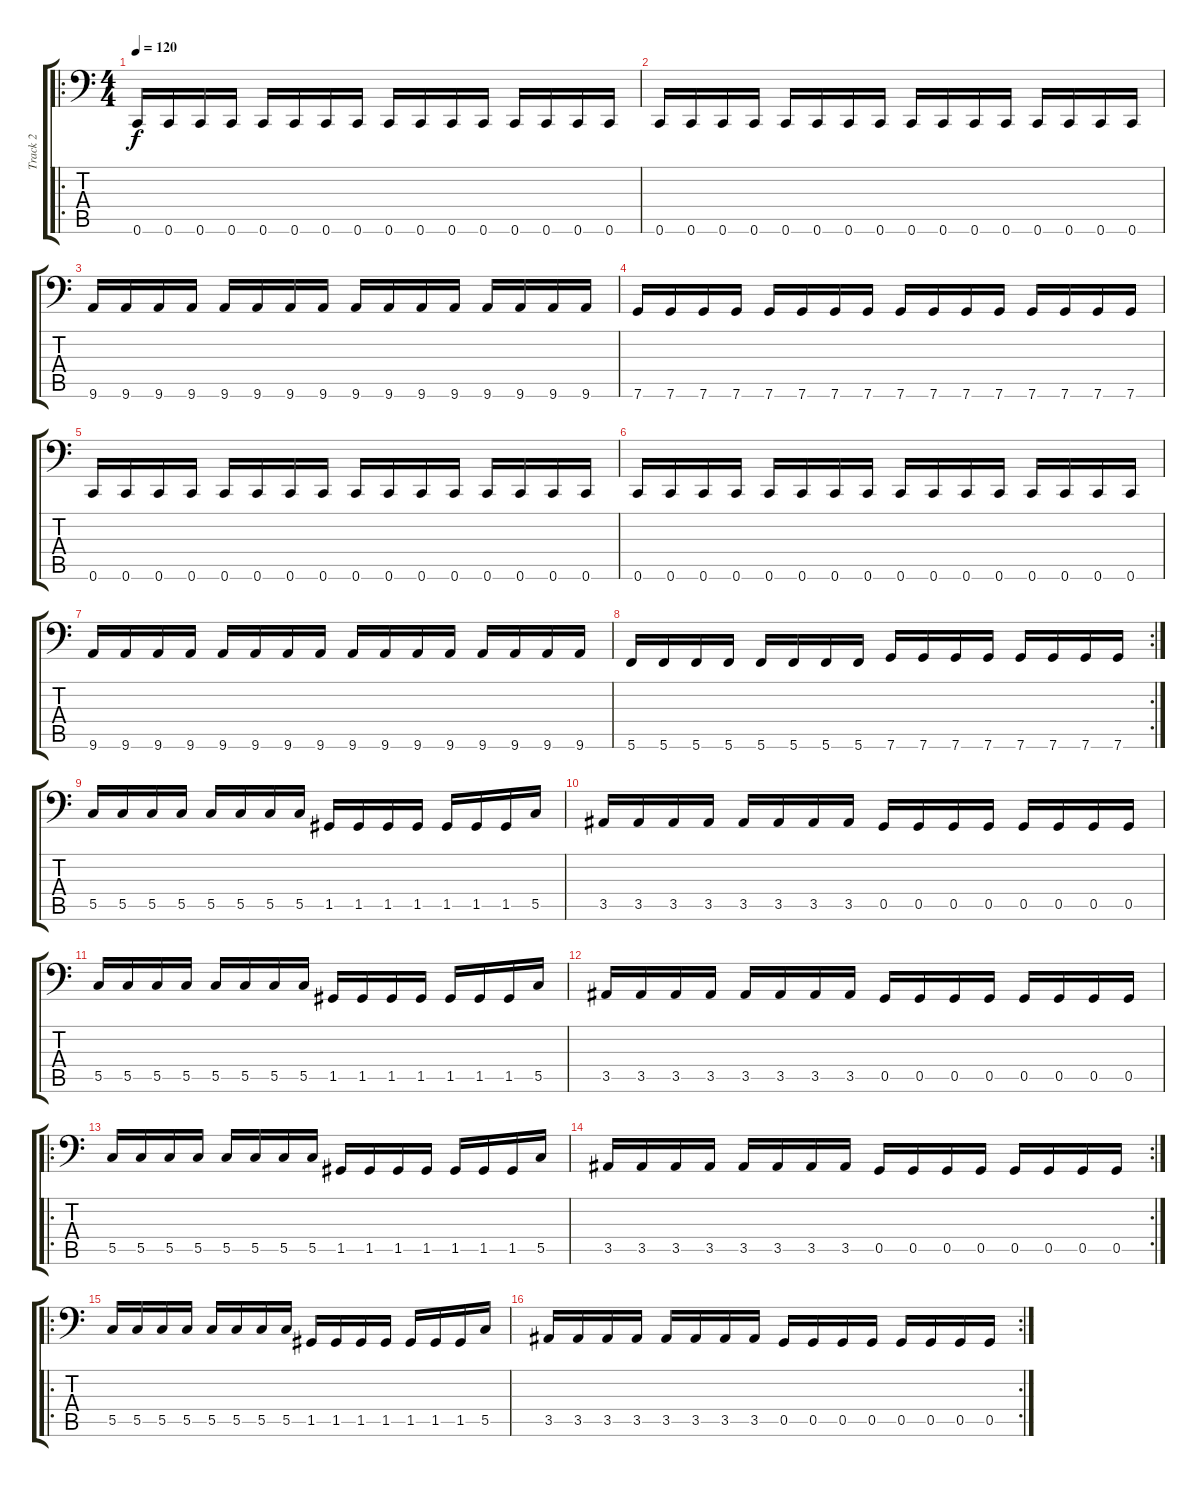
\track ("Track 2" "Track 2") {instrument electricbasspick}
\staff {score tabs}
\tuning (D3 A2 F2 C2 G1 C1) {hide}
\ro
\ts (4 4)
\tempo 120
\clef f4
\ks c
0.6.16{dy f instrument electricbasspick} 0.6.16 0.6.16 0.6.16 0.6.16 0.6.16 0.6.16 0.6.16 0.6.16 0.6.16 0.6.16 0.6.16 0.6.16 0.6.16 0.6.16 0.6.16 |
0.6.16 0.6.16 0.6.16 0.6.16 0.6.16 0.6.16 0.6.16 0.6.16 0.6.16 0.6.16 0.6.16 0.6.16 0.6.16 0.6.16 0.6.16 0.6.16 |
9.6.16 9.6.16 9.6.16 9.6.16 9.6.16 9.6.16 9.6.16 9.6.16 9.6.16 9.6.16 9.6.16 9.6.16 9.6.16 9.6.16 9.6.16 9.6.16 |
7.6.16 7.6.16 7.6.16 7.6.16 7.6.16 7.6.16 7.6.16 7.6.16 7.6.16 7.6.16 7.6.16 7.6.16 7.6.16 7.6.16 7.6.16 7.6.16 |
0.6.16 0.6.16 0.6.16 0.6.16 0.6.16 0.6.16 0.6.16 0.6.16 0.6.16 0.6.16 0.6.16 0.6.16 0.6.16 0.6.16 0.6.16 0.6.16 |
0.6.16 0.6.16 0.6.16 0.6.16 0.6.16 0.6.16 0.6.16 0.6.16 0.6.16 0.6.16 0.6.16 0.6.16 0.6.16 0.6.16 0.6.16 0.6.16 |
9.6.16 9.6.16 9.6.16 9.6.16 9.6.16 9.6.16 9.6.16 9.6.16 9.6.16 9.6.16 9.6.16 9.6.16 9.6.16 9.6.16 9.6.16 9.6.16 |
\rc 2
5.6.16 5.6.16 5.6.16 5.6.16 5.6.16 5.6.16 5.6.16 5.6.16 7.6.16 7.6.16 7.6.16 7.6.16 7.6.16 7.6.16 7.6.16 7.6.16 |
5.5.16 5.5.16 5.5.16 5.5.16 5.5.16 5.5.16 5.5.16 5.5.16 1.5.16 1.5.16 1.5.16 1.5.16 1.5.16 1.5.16 1.5.16 5.5.16 |
3.5.16 3.5.16 3.5.16 3.5.16 3.5.16 3.5.16 3.5.16 3.5.16 0.5.16 0.5.16 0.5.16 0.5.16 0.5.16 0.5.16 0.5.16 0.5.16 |
5.5.16 5.5.16 5.5.16 5.5.16 5.5.16 5.5.16 5.5.16 5.5.16 1.5.16 1.5.16 1.5.16 1.5.16 1.5.16 1.5.16 1.5.16 5.5.16 |
3.5.16 3.5.16 3.5.16 3.5.16 3.5.16 3.5.16 3.5.16 3.5.16 0.5.16 0.5.16 0.5.16 0.5.16 0.5.16 0.5.16 0.5.16 0.5.16 |
\ro
5.5.16 5.5.16 5.5.16 5.5.16 5.5.16 5.5.16 5.5.16 5.5.16 1.5.16 1.5.16 1.5.16 1.5.16 1.5.16 1.5.16 1.5.16 5.5.16 |
\rc 2
3.5.16 3.5.16 3.5.16 3.5.16 3.5.16 3.5.16 3.5.16 3.5.16 0.5.16 0.5.16 0.5.16 0.5.16 0.5.16 0.5.16 0.5.16 0.5.16 |
\ro
5.5.16 5.5.16 5.5.16 5.5.16 5.5.16 5.5.16 5.5.16 5.5.16 1.5.16 1.5.16 1.5.16 1.5.16 1.5.16 1.5.16 1.5.16 5.5.16 |
\rc 2
3.5.16 3.5.16 3.5.16 3.5.16 3.5.16 3.5.16 3.5.16 3.5.16 0.5.16 0.5.16 0.5.16 0.5.16 0.5.16 0.5.16 0.5.16 0.5.16
